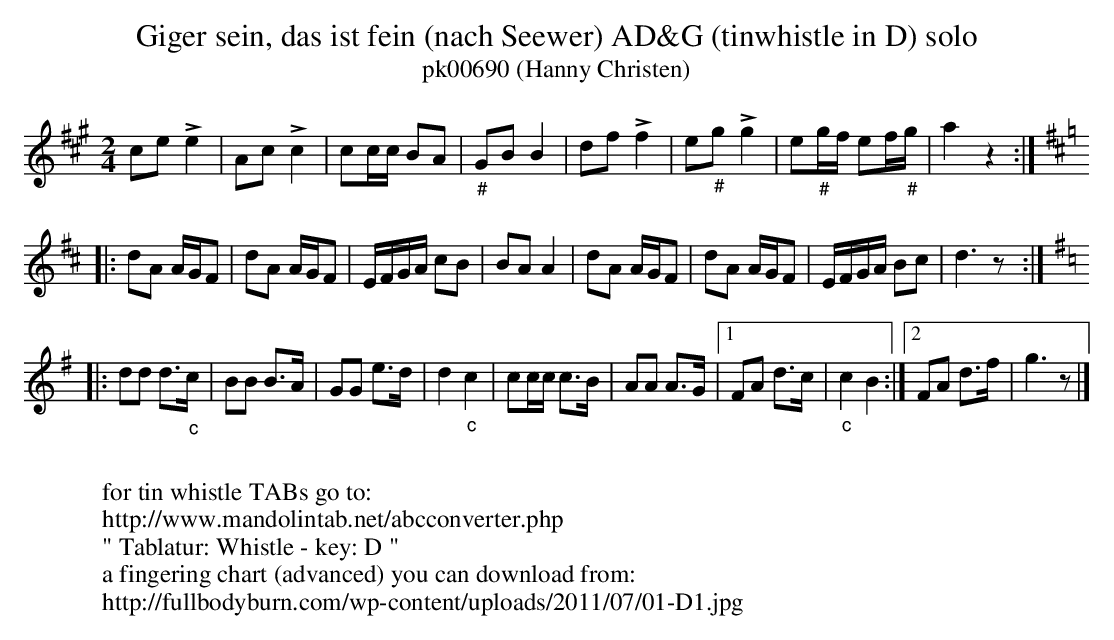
X:1
T:Giger sein, das ist fein (nach Seewer) AD&G (tinwhistle in D) solo
T:pk00690 (Hanny Christen)
M:2/4
L:1/16
K:A transpose=12
c2e2 !>!e4 | A2c2 !>!c4 | c2cc B2A2 | "_#"G2B2B4 | d2f2!>!f4 | e2"_#"g2 !>!g4 | \
e2"_#"gf e2f"_#"g | a4z4:: [K:D]
 d2A2 AGF2 | d2A2 AGF2 | EFGA c2B2 | B2A2A4 | \
d2A2 AGF2 | d2A2 AGF2 | EFGA B2c2 | d6z2:: [K:G]
 d2d2 d3"_c"c | B2B2 B3A | G2G2 e3d | \
d4"_c"c4 | c2cc c3B | A2A2 A3G |1 F2A2 d3"_"c | "_c"c4B4 :|2 F2A2 d3f | g6z2 |]
W:
W:for tin whistle TABs go to:
W:http://www.mandolintab.net/abcconverter.php
W:" Tablatur: Whistle - key: D "
W:a fingering chart (advanced) you can download from:
W:http://fullbodyburn.com/wp-content/uploads/2011/07/01-D1.jpg
